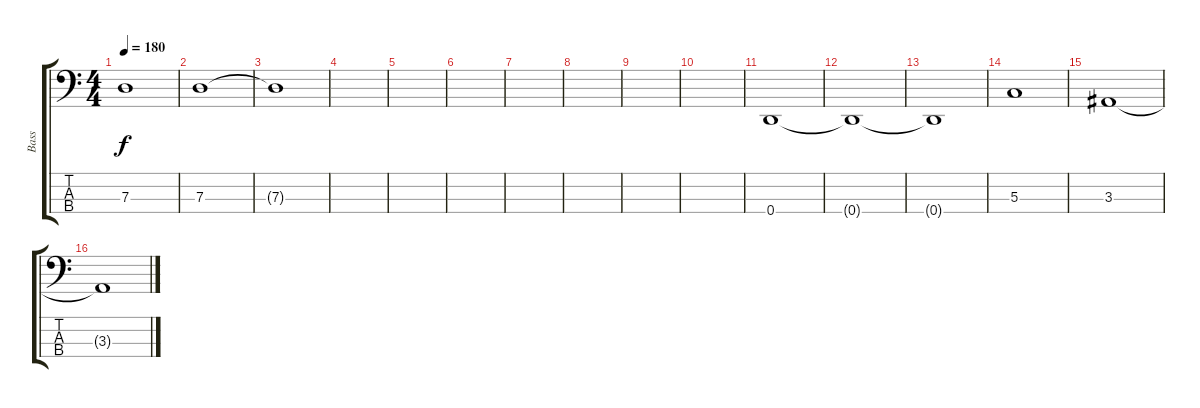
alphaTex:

\track ("Bass" "Bass") {instrument electricbassfinger}
\staff {score tabs}
\tuning (F2 C2 G1 D1) {hide}
\ts (4 4)
\tempo 180
\clef f4
\ks c
7.3{t}.1{dy f} |
7.3.1 |
7.3{t}.1 |
|
|
|
|
|
|
|
0.4.1 |
0.4{t}.1 |
0.4{t}.1 |
5.3.1 |
3.3.1 |
3.3{t}.1
